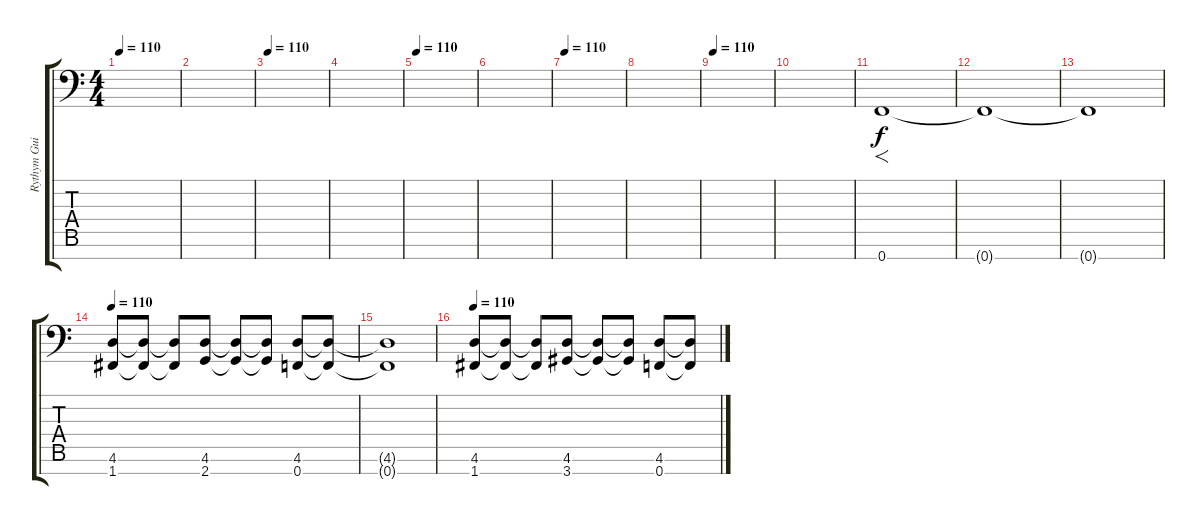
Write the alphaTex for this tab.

\track ("Rythym Guitar 2 (Tuned To F)" "Rythym Gui") {instrument distortionguitar}
\staff {score tabs}
\tuning (Bb3 Gb3 Db3 Ab2 Eb2 Bb1 F1) {hide}
\ts (4 4)
\tempo 110
\clef f4
\ks c
|
|
\tempo 110
|
|
\tempo 110
|
|
\tempo 110
|
|
\tempo 110
|
|
0.7.1{f} |
0.7{t}.1 |
0.7{t}.1 |
\tempo 110
(4.6 1.7).8 (4.6{t} 1.7{t}).8 (4.6{t} 1.7{t}).8 (4.6 2.7).8 (4.6{t} 2.7{t}).8 (4.6{t} 2.7{t}).8 (4.6 0.7).8 (4.6{t} 0.7{t}).8 |
(4.6{t} 0.7{t}).1 |
\tempo 110
(4.6 1.7).8 (4.6{t} 1.7{t}).8 (4.6{t} 1.7{t}).8 (4.6 3.7).8 (4.6{t} 3.7{t}).8 (4.6{t} 3.7{t}).8 (4.6 0.7).8 (4.6{t} 0.7{t}).8
